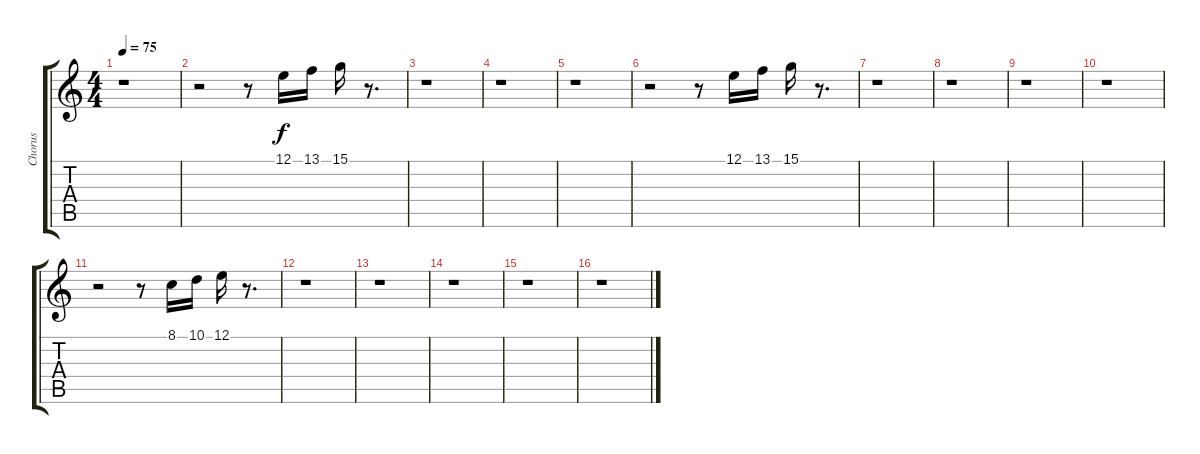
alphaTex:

\track ("Chorus" "Chorus") {instrument electricpiano2}
\staff {score tabs}
\tuning (E4 B3 G3 D3 A2 E2) {hide}
\ts (4 4)
\tempo 75
\clef g2
\ks c
r.1{dy f} |
r.2 r.8 12.1.16 13.1.16 15.1.16 r.8{d} |
r.1 |
r.1 |
r.1 |
r.2 r.8 12.1.16 13.1.16 15.1.16 r.8{d} |
r.1 |
r.1 |
r.1 |
r.1 |
r.2 r.8 8.1.16 10.1.16 12.1.16 r.8{d} |
r.1 |
r.1 |
r.1 |
r.1 |
r.1
